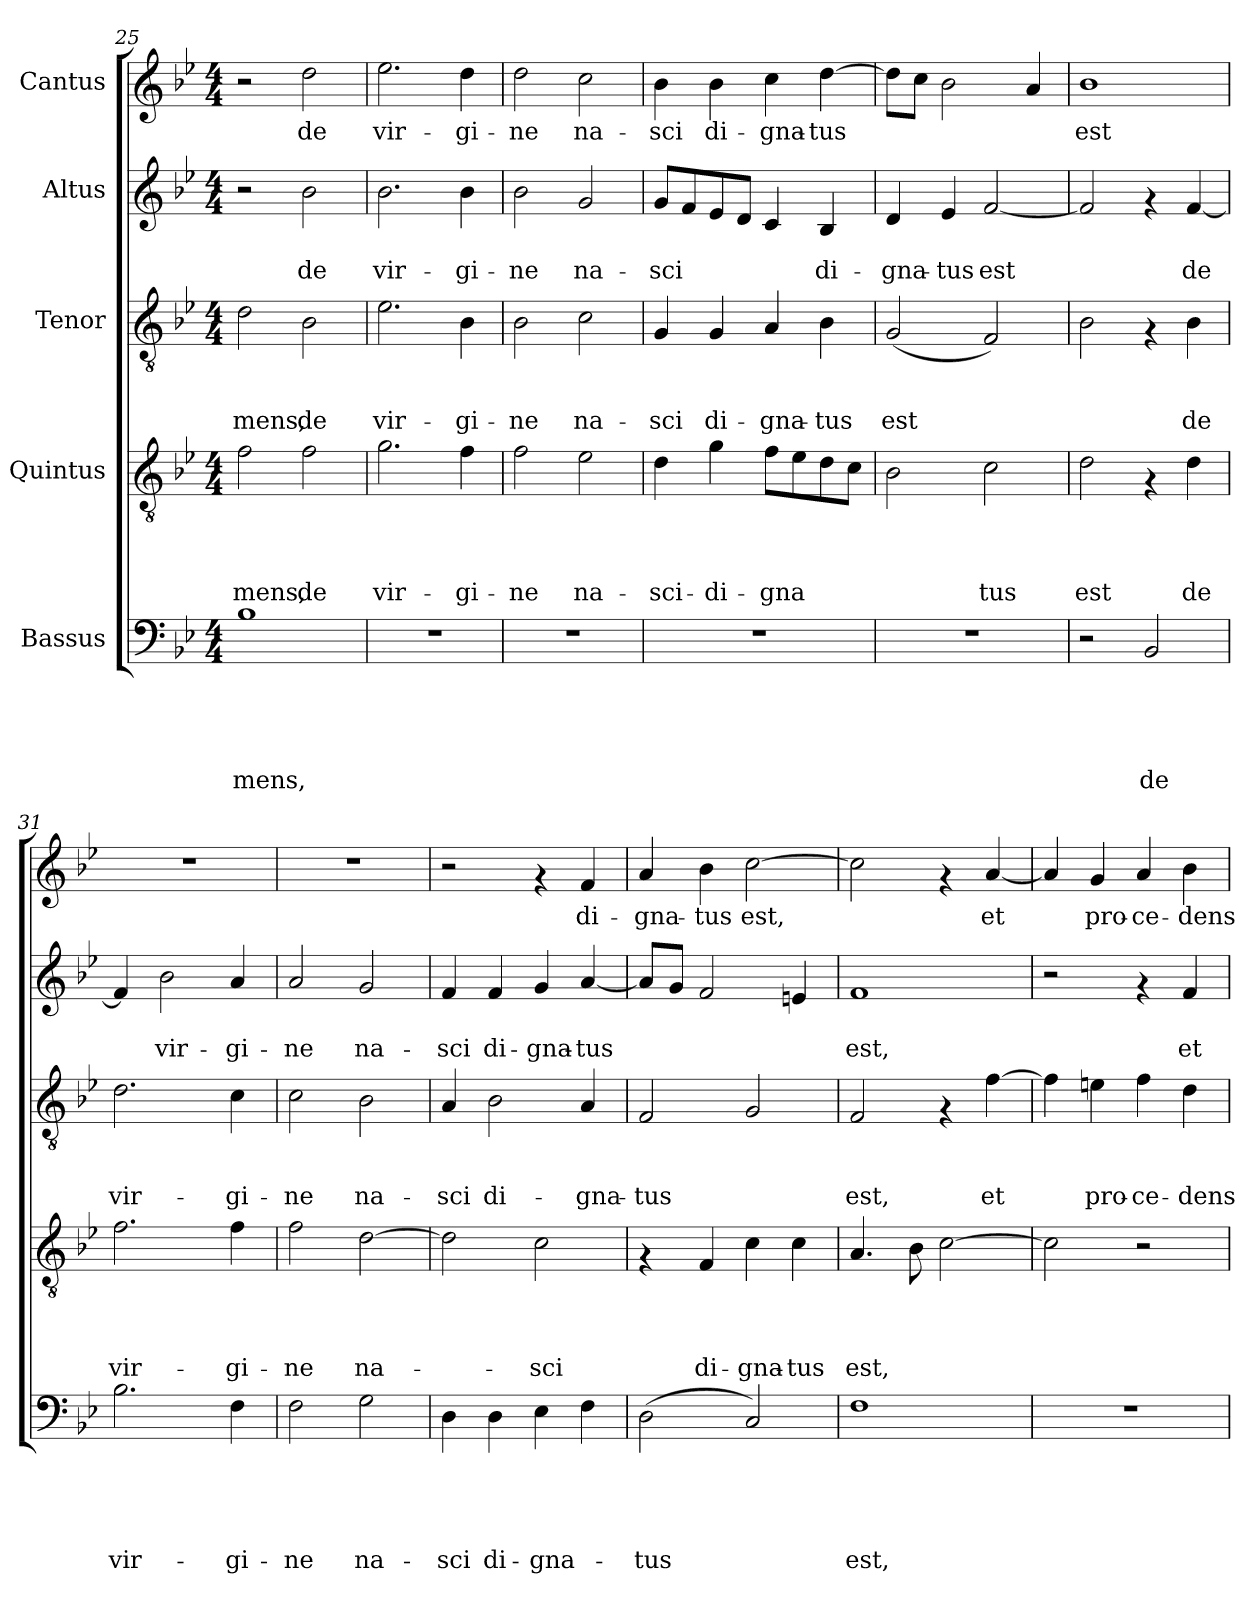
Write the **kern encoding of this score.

**kern	**text	**text	**text	**text	**text	**kern	**text	**text	**text	**text	**kern	**text	**text	**text	**kern	**text	**text	**kern	**text
*part5	*part5	*part5	*part5	*part5	*part5	*part4	*part4	*part4	*part4	*part4	*part3	*part3	*part3	*part3	*part2	*part2	*part2	*part1	*part1
*staff5	*staff5	*staff5	*staff5	*staff5	*staff5	*staff4	*staff4	*staff4	*staff4	*staff4	*staff3	*staff3	*staff3	*staff3	*staff2	*staff2	*staff2	*staff1	*staff1
*I"Bassus	*	*	*	*	*	*I"Quintus	*	*	*	*	*I"Tenor	*	*	*	*I"Altus	*	*	*I"Cantus	*
!!LO:PB:g=z
*clefF4	*	*	*	*	*	*clefGv2	*	*	*	*	*clefGv2	*	*	*	*clefG2	*	*	*clefG2	*
*k[b-e-]	*	*	*	*	*	*k[b-e-]	*	*	*	*	*k[b-e-]	*	*	*	*k[b-e-]	*	*	*k[b-e-]	*
*B-:	*	*	*	*	*	*B-:	*	*	*	*	*B-:	*	*	*	*B-:	*	*	*B-:	*
*M4/4	*	*	*	*	*	*M4/4	*	*	*	*	*M4/4	*	*	*	*M4/4	*	*	*M4/4	*
=25	=25	=25	=25	=25	=25	=25	=25	=25	=25	=25	=25	=25	=25	=25	=25	=25	=25	=25	=25
!	!	!	!	!	!LO:LY:b	!	!	!	!	!LO:LY:b	!	!	!	!LO:LY:b	!	!	!	!	!
1B-	.	.	.	.	-mens,	2f\	.	.	.	-mens,	2d\	.	.	-mens,	2r	.	.	2r	.
!	!	!	!	!	!	!	!	!	!	!LO:LY:b	!	!	!	!LO:LY:b	!	!	!LO:LY:b	!	!LO:LY:b
.	.	.	.	.	.	2f\	.	.	.	de	2B-\	.	.	de	2b-\	.	de	2dd\	de
=26	=26	=26	=26	=26	=26	=26	=26	=26	=26	=26	=26	=26	=26	=26	=26	=26	=26	=26	=26
!	!	!	!	!	!	!	!	!	!	!LO:LY:b	!	!	!	!LO:LY:b	!	!	!LO:LY:b	!	!LO:LY:b
1r	.	.	.	.	.	2.g\	.	.	.	vir-	2.e-\	.	.	vir-	2.b-\	.	vir-	2.ee-\	vir-
!	!	!	!	!	!	!	!	!	!	!LO:LY:b	!	!	!	!LO:LY:b	!	!	!LO:LY:b	!	!LO:LY:b
.	.	.	.	.	.	4f\	.	.	.	-gi-	4B-\	.	.	-gi-	4b-\	.	-gi-	4dd\	-gi-
=27	=27	=27	=27	=27	=27	=27	=27	=27	=27	=27	=27	=27	=27	=27	=27	=27	=27	=27	=27
!	!	!	!	!	!	!	!	!	!	!LO:LY:b	!	!	!	!LO:LY:b	!	!	!LO:LY:b	!	!LO:LY:b
1r	.	.	.	.	.	2f\	.	.	.	-ne	2B-\	.	.	-ne	2b-\	.	-ne	2dd\	-ne
!	!	!	!	!	!	!	!	!	!	!LO:LY:b	!	!	!	!LO:LY:b	!	!	!LO:LY:b	!	!LO:LY:b
.	.	.	.	.	.	2e-\	.	.	.	na-	2c\	.	.	na-	2g/	.	na-	2cc\	na-
=28	=28	=28	=28	=28	=28	=28	=28	=28	=28	=28	=28	=28	=28	=28	=28	=28	=28	=28	=28
!	!	!	!	!	!	!	!	!	!	!LO:LY:b	!	!	!	!LO:LY:b	!	!	!LO:LY:b	!	!LO:LY:b
1r	.	.	.	.	.	4d\	.	.	.	-sci-	4G/	.	.	-sci	8g/L	.	-sci	4b-\	-sci
.	.	.	.	.	.	.	.	.	.	.	.	.	.	.	8f/	.	.	.	.
!	!	!	!	!	!	!	!	!	!	!LO:LY:b	!	!	!	!LO:LY:b	!	!	!	!	!LO:LY:b
.	.	.	.	.	.	4g\	.	.	.	-di-	4G/	.	.	di-	8e-/	.	.	4b-\	di-
.	.	.	.	.	.	.	.	.	.	.	.	.	.	.	8d/J	.	.	.	.
!	!	!	!	!	!	!	!	!	!	!LO:LY:b	!	!	!	!LO:LY:b	!	!	!	!	!LO:LY:b
.	.	.	.	.	.	8f\L	.	.	.	-gna	4A/	.	.	-gna-	4c/	.	.	4cc\	-gna-
.	.	.	.	.	.	8e-\	.	.	.	.	.	.	.	.	.	.	.	.	.
!	!	!	!	!	!	!	!	!	!	!	!	!	!	!LO:LY:b	!	!	!LO:LY:b	!	!LO:LY:b
.	.	.	.	.	.	8d\	.	.	.	.	4B-\	.	.	-tus	4B-/	.	di-	[>4dd\	-tus
.	.	.	.	.	.	8c\J	.	.	.	.	.	.	.	.	.	.	.	.	.
=29	=29	=29	=29	=29	=29	=29	=29	=29	=29	=29	=29	=29	=29	=29	=29	=29	=29	=29	=29
!	!	!	!	!	!	!	!	!	!	!	!	!	!	!LO:LY:b	!	!	!LO:LY:b	!	!
1r	.	.	.	.	.	2B-\	.	.	.	.	(<2G/	.	.	est	4d/	.	-gna-	8dd\L]	.
.	.	.	.	.	.	.	.	.	.	.	.	.	.	.	.	.	.	8cc\J	.
!	!	!	!	!	!	!	!	!	!	!	!	!	!	!	!	!	!LO:LY:b	!	!
.	.	.	.	.	.	.	.	.	.	.	.	.	.	.	4e-/	.	-tus	2b-\	.
!	!	!	!	!	!	!	!	!	!	!LO:LY:b	!	!	!	!	!	!	!LO:LY:b	!	!
.	.	.	.	.	.	2c\	.	.	.	tus	2F/)	.	.	.	[<2f/	.	est	.	.
.	.	.	.	.	.	.	.	.	.	.	.	.	.	.	.	.	.	4a/	.
=30	=30	=30	=30	=30	=30	=30	=30	=30	=30	=30	=30	=30	=30	=30	=30	=30	=30	=30	=30
!	!	!	!	!	!	!	!	!	!	!LO:LY:b	!	!	!	!	!	!	!	!	!LO:LY:b
2r	.	.	.	.	.	2d\	.	.	.	est	2B-\	.	.	.	2f/]	.	.	1b-	est
!	!	!	!	!	!LO:LY:b	!	!	!	!	!	!	!	!	!	!	!	!	!	!
2BB-/	.	.	.	.	de	4rF	.	.	.	.	4rF	.	.	.	4rf	.	.	.	.
!	!	!	!	!	!	!	!	!	!	!LO:LY:b	!	!	!	!LO:LY:b	!	!	!LO:LY:b	!	!
.	.	.	.	.	.	4d\	.	.	.	de	4B-\	.	.	de	[<4f/	.	de	.	.
=31	=31	=31	=31	=31	=31	=31	=31	=31	=31	=31	=31	=31	=31	=31	=31	=31	=31	=31	=31
!	!	!	!	!	!LO:LY:b	!	!	!	!	!LO:LY:b	!	!	!	!LO:LY:b	!	!	!	!	!
2.B-\	.	.	.	.	vir-	2.f\	.	.	.	vir-	2.d\	.	.	vir-	4f/]	.	.	1r	.
!	!	!	!	!	!	!	!	!	!	!	!	!	!	!	!	!	!LO:LY:b	!	!
.	.	.	.	.	.	.	.	.	.	.	.	.	.	.	2b-\	.	vir-	.	.
!	!	!	!	!	!LO:LY:b	!	!	!	!	!LO:LY:b	!	!	!	!LO:LY:b	!	!	!LO:LY:b	!	!
4F\	.	.	.	.	-gi-	4f\	.	.	.	-gi-	4c\	.	.	-gi-	4a/	.	-gi-	.	.
=32	=32	=32	=32	=32	=32	=32	=32	=32	=32	=32	=32	=32	=32	=32	=32	=32	=32	=32	=32
!	!	!	!	!	!LO:LY:b	!	!	!	!	!LO:LY:b	!	!	!	!LO:LY:b	!	!	!LO:LY:b	!	!
2F\	.	.	.	.	-ne	2f\	.	.	.	-ne	2c\	.	.	-ne	2a/	.	-ne	1r	.
!	!	!	!	!	!LO:LY:b	!	!	!	!	!LO:LY:b	!	!	!	!LO:LY:b	!	!	!LO:LY:b	!	!
2G\	.	.	.	.	na-	[<2d\	.	.	.	na-	2B-\	.	.	na-	2g/	.	na-	.	.
!!LO:LB:g=z
=33	=33	=33	=33	=33	=33	=33	=33	=33	=33	=33	=33	=33	=33	=33	=33	=33	=33	=33	=33
!	!	!	!	!	!LO:LY:b	!	!	!	!	!	!	!	!	!LO:LY:b	!	!	!LO:LY:b	!	!
4D\	.	.	.	.	-sci	2d\]	.	.	.	.	4A/	.	.	-sci	4f/	.	-sci	2r	.
!	!	!	!	!	!LO:LY:b	!	!	!	!	!	!	!	!	!LO:LY:b	!	!	!LO:LY:b	!	!
4D\	.	.	.	.	di-	.	.	.	.	.	2B-\	.	.	di-	4f/	.	di-	.	.
!	!	!	!	!	!LO:LY:b	!	!	!	!	!LO:LY:b	!	!	!	!	!	!	!LO:LY:b	!	!
4E-\	.	.	.	.	-gna-	2c\	.	.	.	-sci	.	.	.	.	4g/	.	-gna-	4rf	.
!	!	!	!	!	!	!	!	!	!	!	!	!	!	!LO:LY:b	!	!	!LO:LY:b	!	!LO:LY:b
4F\	.	.	.	.	.	.	.	.	.	.	4A/	.	.	-gna-	[<4a/	.	-tus	4f/	di-
=34	=34	=34	=34	=34	=34	=34	=34	=34	=34	=34	=34	=34	=34	=34	=34	=34	=34	=34	=34
!	!	!	!	!	!LO:LY:b	!	!	!	!	!	!	!	!	!LO:LY:b	!	!	!	!	!LO:LY:b
(>2D\	.	.	.	.	-tus	4rF	.	.	.	.	2F/	.	.	-tus	8a/L]	.	.	4a/	-gna-
.	.	.	.	.	.	.	.	.	.	.	.	.	.	.	8g/J	.	.	.	.
!	!	!	!	!	!	!	!	!	!	!LO:LY:b	!	!	!	!	!	!	!	!	!LO:LY:b
.	.	.	.	.	.	4F/	.	.	.	di-	.	.	.	.	2f/	.	.	4b-\	-tus
!	!	!	!	!	!	!	!	!	!	!LO:LY:b	!	!	!	!	!	!	!	!	!LO:LY:b
2C/)	.	.	.	.	.	4c\	.	.	.	-gna-	2G/	.	.	.	.	.	.	[>2cc\	est,
!	!	!	!	!	!	!	!	!	!	!LO:LY:b	!	!	!	!	!	!	!	!	!
.	.	.	.	.	.	4c\	.	.	.	-tus	.	.	.	.	4en/	.	.	.	.
=35	=35	=35	=35	=35	=35	=35	=35	=35	=35	=35	=35	=35	=35	=35	=35	=35	=35	=35	=35
!	!	!	!	!	!LO:LY:b	!	!	!	!	!LO:LY:b	!	!	!	!LO:LY:b	!	!	!LO:LY:b	!	!
1F	.	.	.	.	est,	4.A/	.	.	.	est,	2F/	.	.	est,	1f	.	est,	2cc\]	.
.	.	.	.	.	.	8B-\	.	.	.	.	.	.	.	.	.	.	.	.	.
.	.	.	.	.	.	[>2c\	.	.	.	.	4rF	.	.	.	.	.	.	4rf	.
!	!	!	!	!	!	!	!	!	!	!	!	!	!	!LO:LY:b	!	!	!	!	!LO:LY:b
.	.	.	.	.	.	.	.	.	.	.	[>4f\	.	.	et	.	.	.	[<4a/	et
=36	=36	=36	=36	=36	=36	=36	=36	=36	=36	=36	=36	=36	=36	=36	=36	=36	=36	=36	=36
1r	.	.	.	.	.	2c\]	.	.	.	.	4f\]	.	.	.	2r	.	.	4a/]	.
!	!	!	!	!	!	!	!	!	!	!	!	!	!	!LO:LY:b	!	!	!	!	!LO:LY:b
.	.	.	.	.	.	.	.	.	.	.	4en\	.	.	pro-	.	.	.	4g/	pro-
!	!	!	!	!	!	!	!	!	!	!	!	!	!	!LO:LY:b	!	!	!	!	!LO:LY:b
.	.	.	.	.	.	2r	.	.	.	.	4f\	.	.	-ce-	4rf	.	.	4a/	-ce-
!	!	!	!	!	!	!	!	!	!	!	!	!	!	!LO:LY:b	!	!	!LO:LY:b	!	!LO:LY:b
.	.	.	.	.	.	.	.	.	.	.	4d\	.	.	-dens	4f/	.	et	4b-\	-dens
=	=	=	=	=	=	=	=	=	=	=	=	=	=	=	=	=	=	=	=
*-	*-	*-	*-	*-	*-	*-	*-	*-	*-	*-	*-	*-	*-	*-	*-	*-	*-	*-	*-
